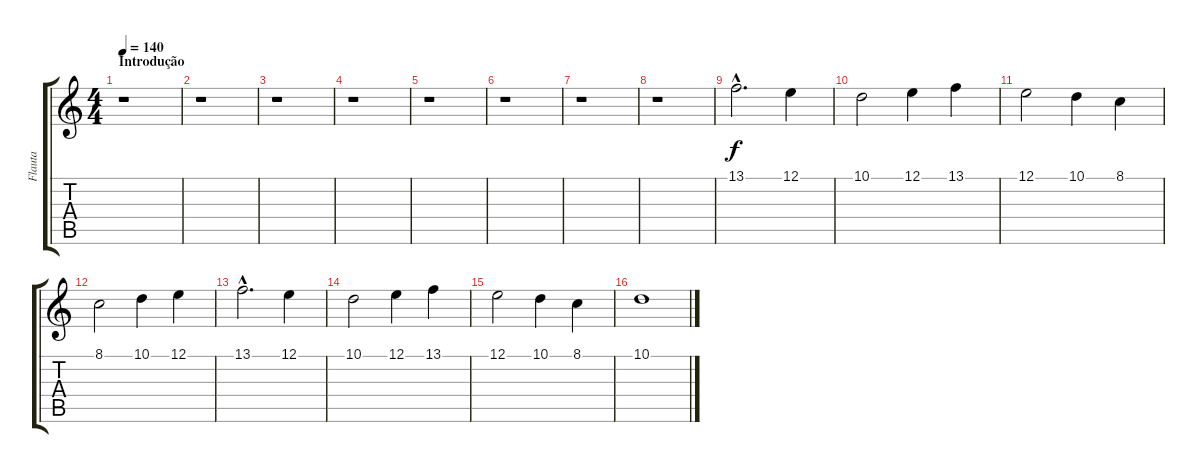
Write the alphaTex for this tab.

\track ("Flauta" "Flauta") {instrument flute}
\staff {score tabs}
\tuning (E4 B3 G3 D3 A2 E2) {hide}
\ts (4 4)
\section ("" "Introdução")
\tempo 140
\clef g2
\ks c
r.1{dy f instrument flute} |
r.1 |
r.1 |
r.1 |
r.1 |
r.1 |
r.1 |
r.1 |
13.1{hac}.2{d} 12.1.4 |
10.1.2 12.1.4 13.1.4 |
12.1.2 10.1.4 8.1.4 |
8.1.2 10.1.4 12.1.4 |
13.1{hac}.2{d} 12.1.4 |
10.1.2 12.1.4 13.1.4 |
12.1.2 10.1.4 8.1.4 |
10.1.1
